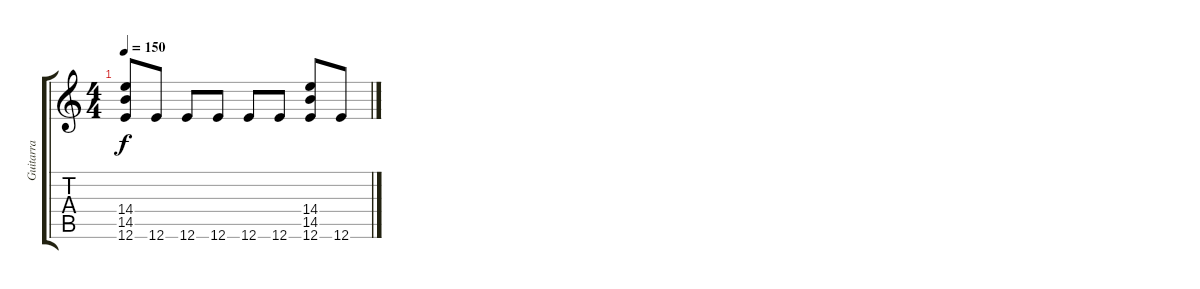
\track ("Guitarra" "Guitarra") {instrument acousticguitarsteel}
\staff {score tabs}
\tuning (E4 B3 G3 D3 A2 E2) {hide}
\ts (4 4)
\tempo 150
\clef g2
\ks c
(14.4 14.5 12.6).8{dy f} 12.6.8 12.6.8 12.6.8 12.6.8 12.6.8 (14.4 14.5 12.6).8 12.6.8
